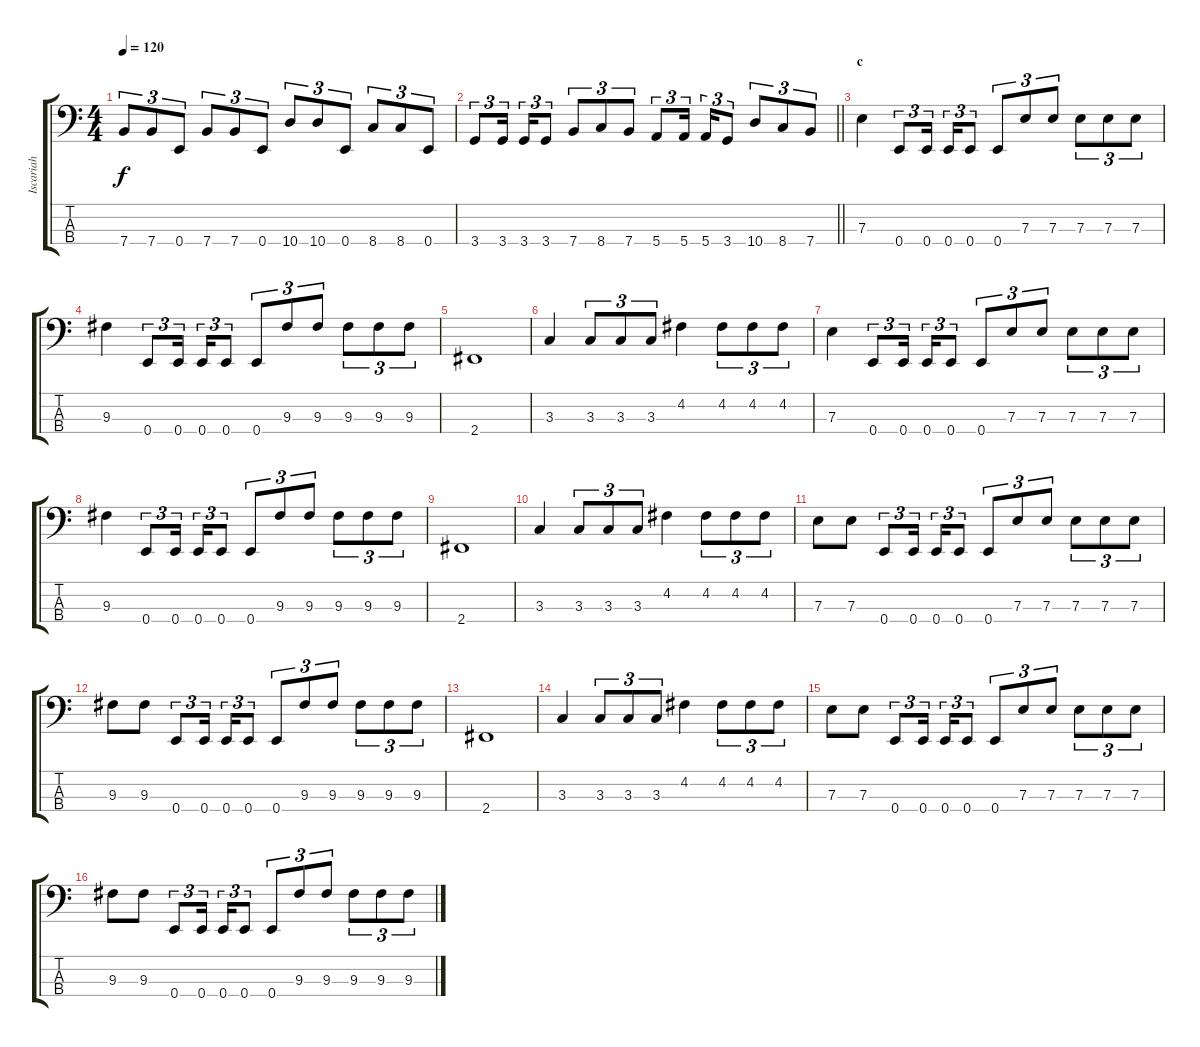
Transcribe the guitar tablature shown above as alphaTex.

\track ("Iscariah" "Iscariah") {instrument electricbassfinger}
\staff {score tabs}
\tuning (G2 D2 A1 E1) {hide}
\ts (4 4)
\tempo 120
\clef f4
\ks c
7.4.8{tu (3 2) dy f} 7.4.8{tu (3 2)} 0.4.8{tu (3 2)} 7.4.8{tu (3 2)} 7.4.8{tu (3 2)} 0.4.8{tu (3 2)} 10.4.8{tu (3 2)} 10.4.8{tu (3 2)} 0.4.8{tu (3 2)} 8.4.8{tu (3 2)} 8.4.8{tu (3 2)} 0.4.8{tu (3 2)} |
\barLineRight lightlight
3.4.8{tu (3 2)} 3.4.16{tu (3 2) beam splitsecondary} 3.4.16{tu (3 2)} 3.4.8{tu (3 2)} 7.4.8{tu (3 2)} 8.4.8{tu (3 2)} 7.4.8{tu (3 2)} 5.4.8{tu (3 2)} 5.4.16{tu (3 2) beam splitsecondary} 5.4.16{tu (3 2)} 3.4.8{tu (3 2)} 10.4.8{tu (3 2)} 8.4.8{tu (3 2)} 7.4.8{tu (3 2)} |
\section ("" "c")
7.3.4 0.4.8{tu (3 2)} 0.4.16{tu (3 2) beam splitsecondary} 0.4.16{tu (3 2)} 0.4.8{tu (3 2)} 0.4.8{tu (3 2)} 7.3.8{tu (3 2)} 7.3.8{tu (3 2)} 7.3.8{tu (3 2)} 7.3.8{tu (3 2)} 7.3.8{tu (3 2)} |
9.3.4 0.4.8{tu (3 2)} 0.4.16{tu (3 2) beam splitsecondary} 0.4.16{tu (3 2)} 0.4.8{tu (3 2)} 0.4.8{tu (3 2)} 9.3.8{tu (3 2)} 9.3.8{tu (3 2)} 9.3.8{tu (3 2)} 9.3.8{tu (3 2)} 9.3.8{tu (3 2)} |
2.4.1 |
3.3.4 3.3.8{tu (3 2)} 3.3.8{tu (3 2)} 3.3.8{tu (3 2)} 4.2.4 4.2.8{tu (3 2)} 4.2.8{tu (3 2)} 4.2.8{tu (3 2)} |
7.3.4 0.4.8{tu (3 2)} 0.4.16{tu (3 2) beam splitsecondary} 0.4.16{tu (3 2)} 0.4.8{tu (3 2)} 0.4.8{tu (3 2)} 7.3.8{tu (3 2)} 7.3.8{tu (3 2)} 7.3.8{tu (3 2)} 7.3.8{tu (3 2)} 7.3.8{tu (3 2)} |
9.3.4 0.4.8{tu (3 2)} 0.4.16{tu (3 2) beam splitsecondary} 0.4.16{tu (3 2)} 0.4.8{tu (3 2)} 0.4.8{tu (3 2)} 9.3.8{tu (3 2)} 9.3.8{tu (3 2)} 9.3.8{tu (3 2)} 9.3.8{tu (3 2)} 9.3.8{tu (3 2)} |
2.4.1 |
3.3.4 3.3.8{tu (3 2)} 3.3.8{tu (3 2)} 3.3.8{tu (3 2)} 4.2.4 4.2.8{tu (3 2)} 4.2.8{tu (3 2)} 4.2.8{tu (3 2)} |
7.3.8 7.3.8 0.4.8{tu (3 2)} 0.4.16{tu (3 2) beam splitsecondary} 0.4.16{tu (3 2)} 0.4.8{tu (3 2)} 0.4.8{tu (3 2)} 7.3.8{tu (3 2)} 7.3.8{tu (3 2)} 7.3.8{tu (3 2)} 7.3.8{tu (3 2)} 7.3.8{tu (3 2)} |
9.3.8 9.3.8 0.4.8{tu (3 2)} 0.4.16{tu (3 2) beam splitsecondary} 0.4.16{tu (3 2)} 0.4.8{tu (3 2)} 0.4.8{tu (3 2)} 9.3.8{tu (3 2)} 9.3.8{tu (3 2)} 9.3.8{tu (3 2)} 9.3.8{tu (3 2)} 9.3.8{tu (3 2)} |
2.4.1 |
3.3.4 3.3.8{tu (3 2)} 3.3.8{tu (3 2)} 3.3.8{tu (3 2)} 4.2.4 4.2.8{tu (3 2)} 4.2.8{tu (3 2)} 4.2.8{tu (3 2)} |
7.3.8 7.3.8 0.4.8{tu (3 2)} 0.4.16{tu (3 2) beam splitsecondary} 0.4.16{tu (3 2)} 0.4.8{tu (3 2)} 0.4.8{tu (3 2)} 7.3.8{tu (3 2)} 7.3.8{tu (3 2)} 7.3.8{tu (3 2)} 7.3.8{tu (3 2)} 7.3.8{tu (3 2)} |
9.3.8 9.3.8 0.4.8{tu (3 2)} 0.4.16{tu (3 2) beam splitsecondary} 0.4.16{tu (3 2)} 0.4.8{tu (3 2)} 0.4.8{tu (3 2)} 9.3.8{tu (3 2)} 9.3.8{tu (3 2)} 9.3.8{tu (3 2)} 9.3.8{tu (3 2)} 9.3.8{tu (3 2)}
